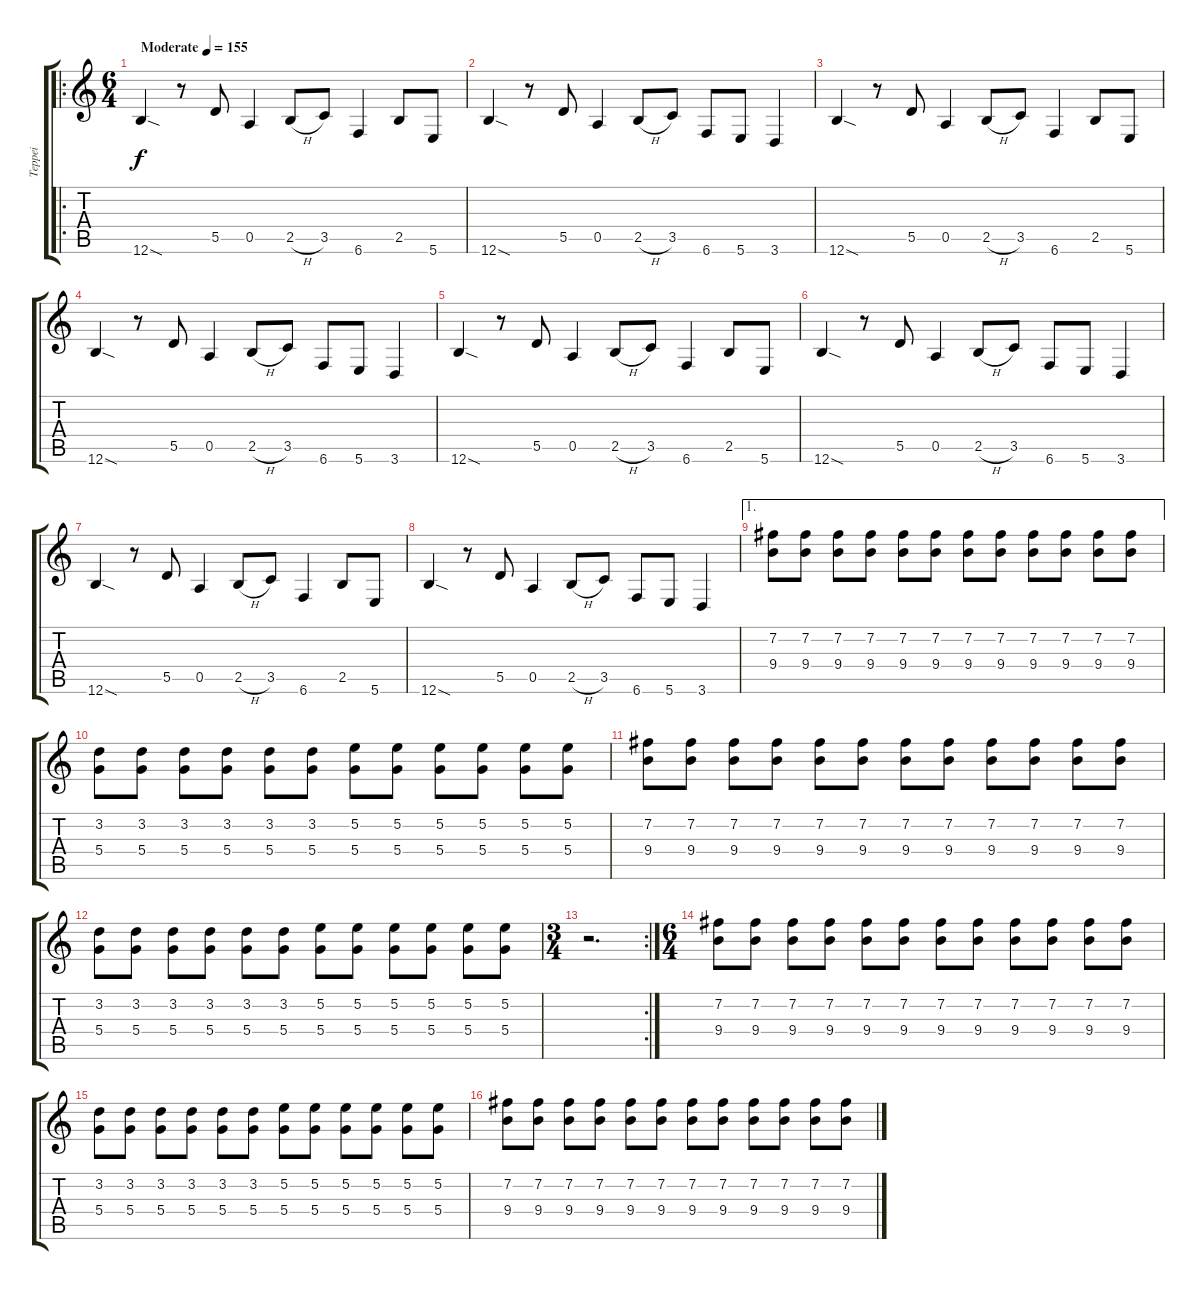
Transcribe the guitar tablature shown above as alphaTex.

\track ("Teppei" "Teppei") {instrument overdrivenguitar bank 255}
\staff {score tabs}
\tuning (E4 B3 G3 D3 A2 B1) {hide}
\ro
\ts (6 4)
\tempo (155 "Moderate")
\clef g2
\ks c
12.6{sod}.4{dy f instrument overdrivenguitar} r.8 5.5.8 0.5.4 2.5{h}.8 3.5.8 6.6.4 2.5.8 5.6.8 |
12.6{sod}.4 r.8 5.5.8 0.5.4 2.5{h}.8 3.5.8 6.6.8 5.6.8 3.6.4 |
12.6{sod}.4 r.8 5.5.8 0.5.4 2.5{h}.8 3.5.8 6.6.4 2.5.8 5.6.8 |
12.6{sod}.4 r.8 5.5.8 0.5.4 2.5{h}.8 3.5.8 6.6.8 5.6.8 3.6.4 |
12.6{sod}.4 r.8 5.5.8 0.5.4 2.5{h}.8 3.5.8 6.6.4 2.5.8 5.6.8 |
12.6{sod}.4 r.8 5.5.8 0.5.4 2.5{h}.8 3.5.8 6.6.8 5.6.8 3.6.4 |
12.6{sod}.4 r.8 5.5.8 0.5.4 2.5{h}.8 3.5.8 6.6.4 2.5.8 5.6.8 |
12.6{sod}.4 r.8 5.5.8 0.5.4 2.5{h}.8 3.5.8 6.6.8 5.6.8 3.6.4 |
\ae 1
(7.2 9.4).8 (7.2 9.4).8 (7.2 9.4).8 (7.2 9.4).8 (7.2 9.4).8 (7.2 9.4).8 (7.2 9.4).8 (7.2 9.4).8 (7.2 9.4).8 (7.2 9.4).8 (7.2 9.4).8 (7.2 9.4).8 |
(3.2 5.4).8 (3.2 5.4).8 (3.2 5.4).8 (3.2 5.4).8 (3.2 5.4).8 (3.2 5.4).8 (5.2 5.4).8 (5.2 5.4).8 (5.2 5.4).8 (5.2 5.4).8 (5.2 5.4).8 (5.2 5.4).8 |
(7.2 9.4).8 (7.2 9.4).8 (7.2 9.4).8 (7.2 9.4).8 (7.2 9.4).8 (7.2 9.4).8 (7.2 9.4).8 (7.2 9.4).8 (7.2 9.4).8 (7.2 9.4).8 (7.2 9.4).8 (7.2 9.4).8 |
(3.2 5.4).8 (3.2 5.4).8 (3.2 5.4).8 (3.2 5.4).8 (3.2 5.4).8 (3.2 5.4).8 (5.2 5.4).8 (5.2 5.4).8 (5.2 5.4).8 (5.2 5.4).8 (5.2 5.4).8 (5.2 5.4).8 |
\rc 2
\ts (3 4)
r.2{d} |
\ts (6 4)
(7.2 9.4).8 (7.2 9.4).8 (7.2 9.4).8 (7.2 9.4).8 (7.2 9.4).8 (7.2 9.4).8 (7.2 9.4).8 (7.2 9.4).8 (7.2 9.4).8 (7.2 9.4).8 (7.2 9.4).8 (7.2 9.4).8 |
(3.2 5.4).8 (3.2 5.4).8 (3.2 5.4).8 (3.2 5.4).8 (3.2 5.4).8 (3.2 5.4).8 (5.2 5.4).8 (5.2 5.4).8 (5.2 5.4).8 (5.2 5.4).8 (5.2 5.4).8 (5.2 5.4).8 |
(7.2 9.4).8 (7.2 9.4).8 (7.2 9.4).8 (7.2 9.4).8 (7.2 9.4).8 (7.2 9.4).8 (7.2 9.4).8 (7.2 9.4).8 (7.2 9.4).8 (7.2 9.4).8 (7.2 9.4).8 (7.2 9.4).8
